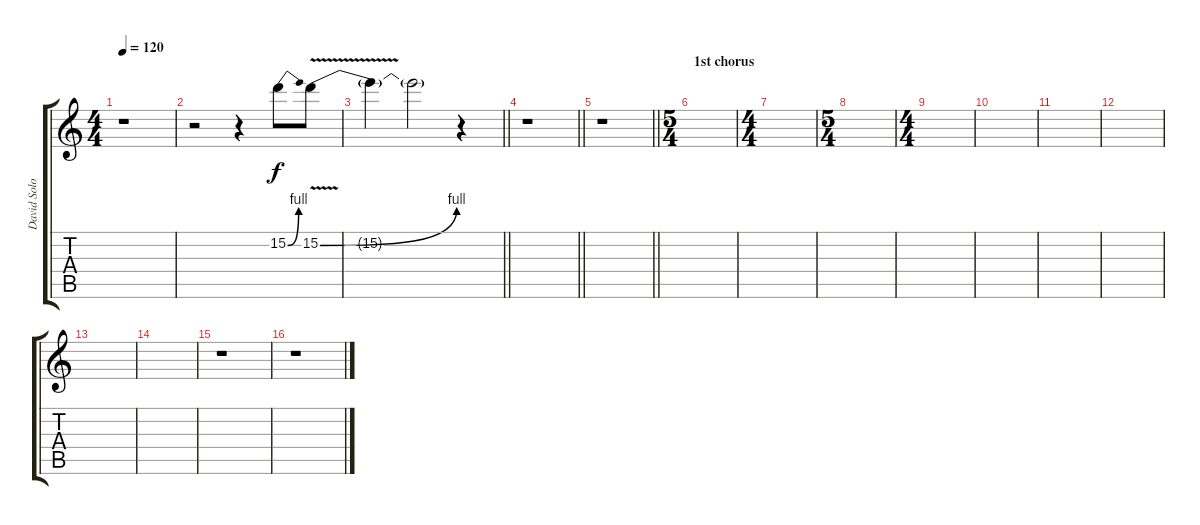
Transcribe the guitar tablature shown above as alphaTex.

\track ("David Solo" "David Solo") {instrument distortionguitar}
\staff {score tabs}
\tuning (E4 B3 G3 D3 A2 E2) {hide}
\ts (4 4)
\tempo 120
\clef g2
\ks c
r.1{dy f} |
r.2 r.4 15.2{be (bend 0 0 60 4)}.8 15.2{be (bend 0 0 60 4) v}.8 |
\barLineRight lightlight
15.2{t}.4 15.2{t}.2 r.4 |
\barLineRight lightlight
r.1 |
\barLineRight lightlight
r.1 |
\ts (5 4)
\section ("" "1st chorus")
|
\ts (4 4)
|
\ts (5 4)
|
\ts (4 4)
|
|
|
|
|
|
r.1 |
r.1
